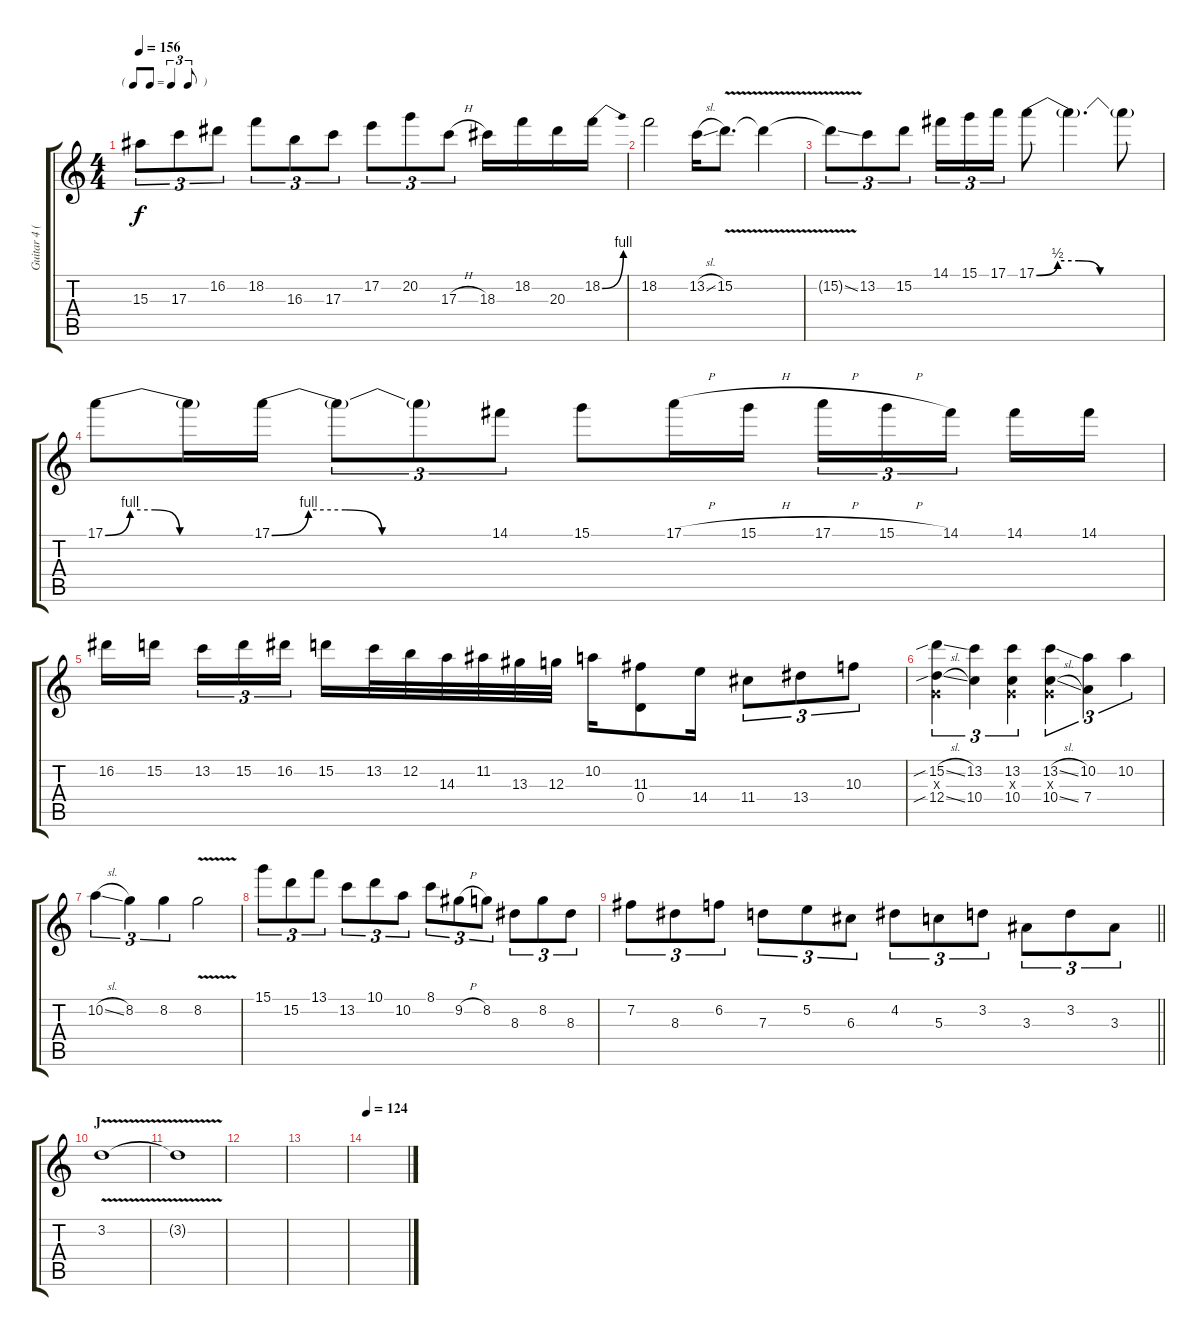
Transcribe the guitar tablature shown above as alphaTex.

\track ("Guitar 4 (Solo Guitar 2)" "Guitar 4 (") {instrument distortionguitar}
\staff {score tabs}
\tuning (E4 B3 G3 D3 A2 D2) {hide}
\ts (4 4)
\tf triplet8th
\tempo 156
\clef g2
\ks c
15.3.8{tu (3 2) dy f} 17.3.8{tu (3 2)} 16.2.8{tu (3 2)} 18.2.8{tu (3 2)} 16.3.8{tu (3 2)} 17.3.8{tu (3 2)} 17.2.8{tu (3 2)} 20.2.8{tu (3 2)} 17.3{h}.8{tu (3 2)} 18.3.16 18.2.16 20.3.16 18.2{be (bend 0 0 60 4)}.16 |
18.2.2 13.2{sl}.16 15.2{v}.8{d} 15.2{t}.4 |
15.2{v ss t}.8{tu (3 2)} 13.2.8{tu (3 2)} 15.2.8{tu (3 2)} 14.1.16{tu (3 2)} 15.1.16{tu (3 2)} 17.1.16{tu (3 2)} 17.1{be (custom 0 0 10 2 20 2 30 0 60 0)}.8 17.1{t}.4{d} 17.1{t}.8 |
17.1{be (custom 0 0 10 4 20 4 30 0 60 0)}.8 17.1{t}.16 17.1{be (custom 0 0 10 4 20 4 30 0 60 0)}.16 17.1{t}.8{tu (3 2)} 17.1{t}.8{tu (3 2)} 14.1.8{tu (3 2)} 15.1.8 17.1{h}.16 15.1{h}.16 17.1{h}.16{tu (3 2)} 15.1{h}.16{tu (3 2)} 14.1.16{tu (3 2) beam splitsecondary} 14.1.16 14.1.16 |
16.2.16 15.2.16{beam splitsecondary} 13.2.16{tu (3 2)} 15.2.16{tu (3 2)} 16.2.16{tu (3 2)} 15.2.16 13.2.32 12.2.32 14.3.32 11.2.32 13.3.32 12.3.32 10.2.16 (11.3 0.4).8 14.4.16 11.4.8{tu (3 2)} 13.4.8{tu (3 2)} 10.3.8{tu (3 2)} |
(15.2{sib sl} 0.3{x} 12.4{sib sl}).4{tu (3 2)} (13.2 10.4).4{tu (3 2)} (13.2 0.3{x} 10.4).4{tu (3 2)} (13.2{sl} 0.3{x} 10.4{sl}).4{tu (3 2)} (10.2 7.4).4{tu (3 2)} 10.2.4{tu (3 2)} |
10.2{sl}.4{tu (3 2)} 8.2.4{tu (3 2)} 8.2.4{tu (3 2)} 8.2{v}.2 |
15.1.8{tu (3 2)} 15.2.8{tu (3 2)} 13.1.8{tu (3 2)} 13.2.8{tu (3 2)} 10.1.8{tu (3 2)} 10.2.8{tu (3 2)} 8.1.8{tu (3 2)} 9.2{h}.8{tu (3 2)} 8.2.8{tu (3 2)} 8.3.8{tu (3 2)} 8.2.8{tu (3 2)} 8.3.8{tu (3 2)} |
\barLineRight lightlight
7.2.8{tu (3 2)} 8.3.8{tu (3 2)} 6.2.8{tu (3 2)} 7.3.8{tu (3 2)} 5.2.8{tu (3 2)} 6.3.8{tu (3 2)} 4.2.8{tu (3 2)} 5.3.8{tu (3 2)} 3.2.8{tu (3 2)} 3.3.8{tu (3 2)} 3.2.8{tu (3 2)} 3.3.8{tu (3 2)} |
\section ("" "J")
3.2{v}.1 |
3.2{t}.1{volume 0} |
|
|
\tempo 124
